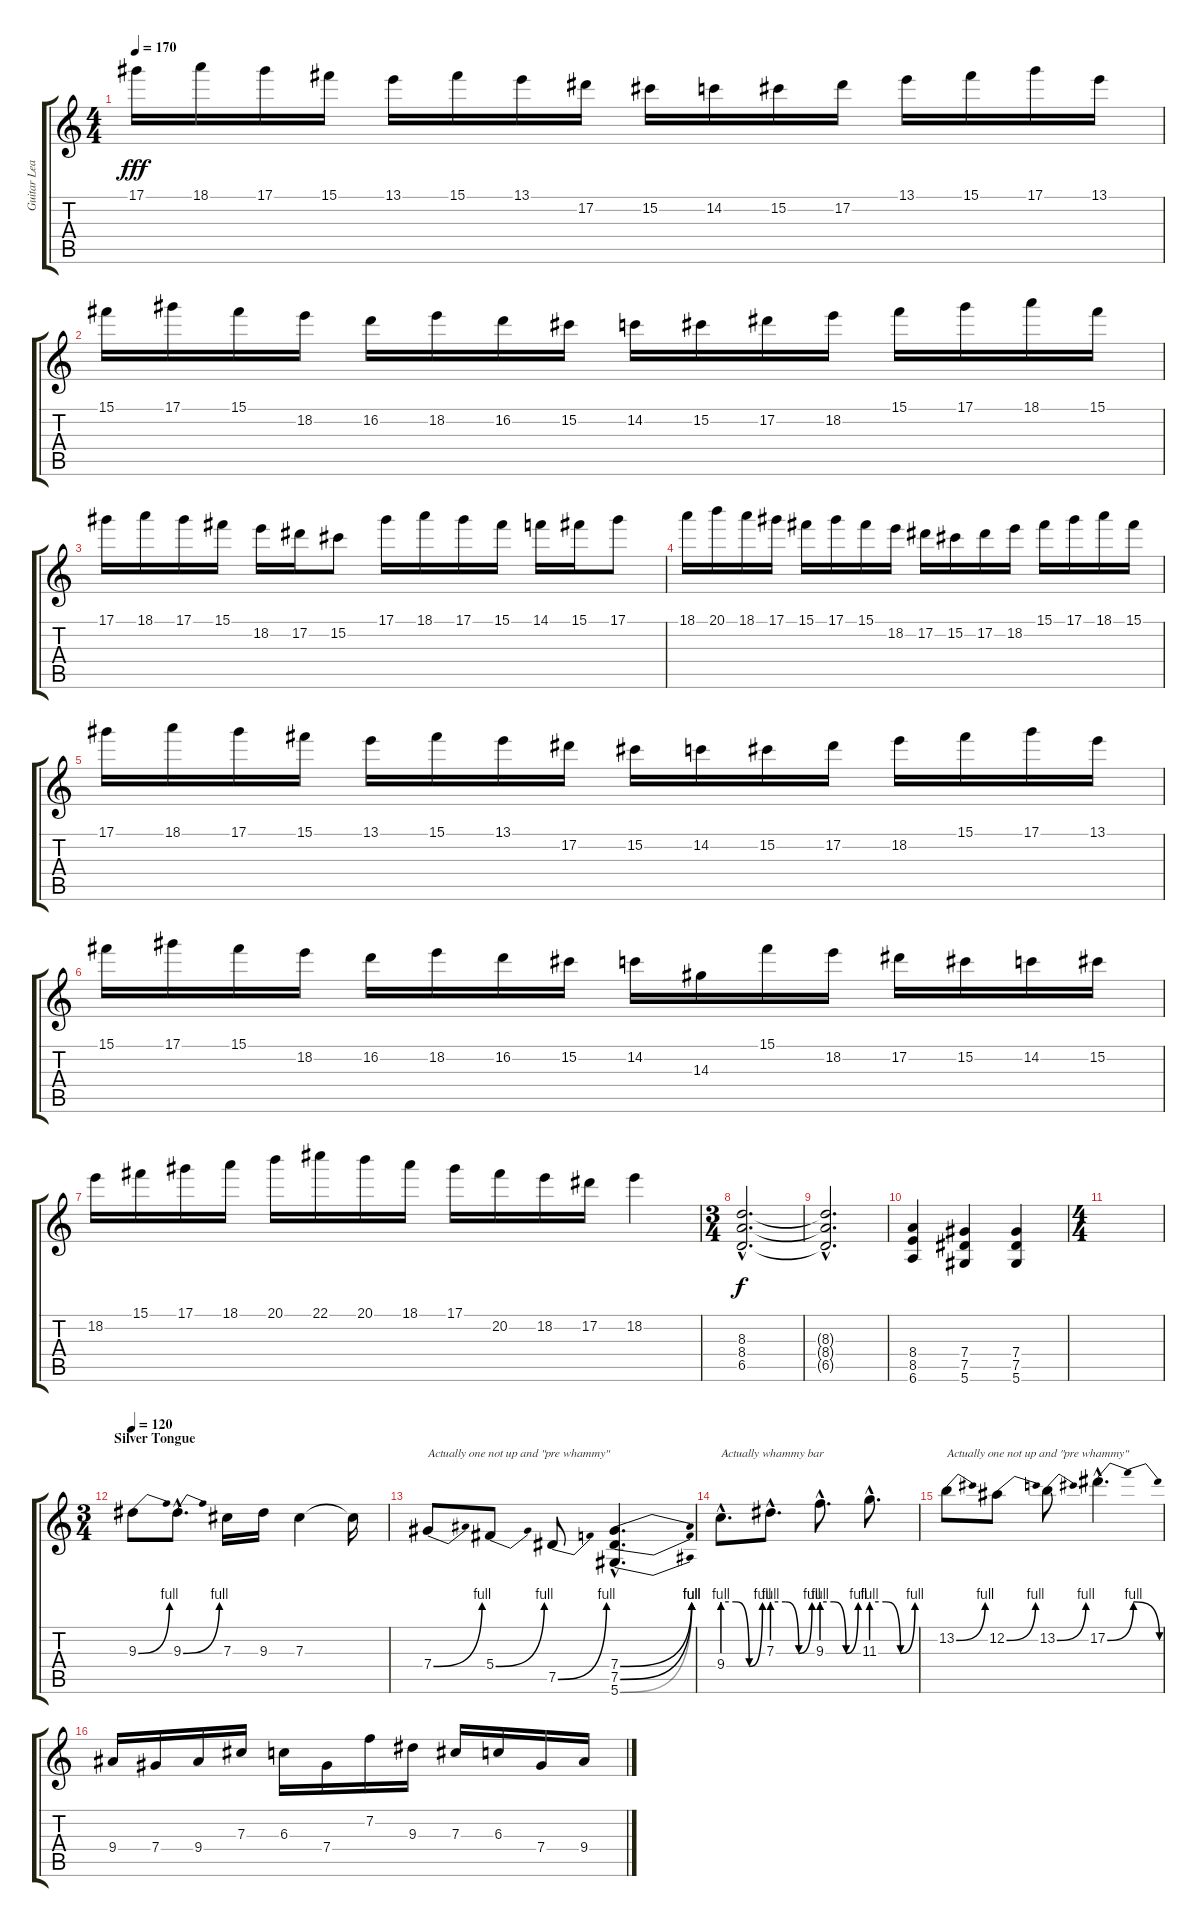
\track ("Guitar Lead" "Guitar Lea") {instrument distortionguitar}
\staff {score tabs}
\tuning (Eb4 Bb3 Gb3 Db3 Ab2 Eb2) {hide}
\ts (4 4)
\tempo 170
\clef g2
\ks c
17.1.16{dy fff} 18.1.16 17.1.16 15.1.16 13.1.16 15.1.16 13.1.16 17.2.16 15.2.16 14.2.16 15.2.16 17.2.16 13.1.16 15.1.16 17.1.16 13.1.16 |
15.1.16 17.1.16 15.1.16 18.2.16 16.2.16 18.2.16 16.2.16 15.2.16 14.2.16 15.2.16 17.2.16 18.2.16 15.1.16 17.1.16 18.1.16 15.1.16 |
17.1.16 18.1.16 17.1.16 15.1.16 18.2.16 17.2.16 15.2.8 17.1.16 18.1.16 17.1.16 15.1.16 14.1.16 15.1.16 17.1.8 |
18.1.16 20.1.16 18.1.16 17.1.16 15.1.16 17.1.16 15.1.16 18.2.16 17.2.16 15.2.16 17.2.16 18.2.16 15.1.16 17.1.16 18.1.16 15.1.16 |
17.1.16 18.1.16 17.1.16 15.1.16 13.1.16 15.1.16 13.1.16 17.2.16 15.2.16 14.2.16 15.2.16 17.2.16 18.2.16 15.1.16 17.1.16 13.1.16 |
15.1.16 17.1.16 15.1.16 18.2.16 16.2.16 18.2.16 16.2.16 15.2.16 14.2.16 14.3.16 15.1.16 18.2.16 17.2.16 15.2.16 14.2.16 15.2.16 |
18.2.16 15.1.16 17.1.16 18.1.16 20.1.16 22.1.16 20.1.16 18.1.16 17.1.16 20.2.16 18.2.16 17.2.16 18.2.4 |
\ts (3 4)
(8.3{hac} 8.4{hac} 6.5{hac}).2{d dy f} |
(8.3{hac t} 8.4{hac t} 6.5{hac t}).2{d} |
(8.4 8.5 6.6).4 (7.4 7.5 5.6).4 (7.4 7.5 5.6).4 |
\ts (4 4)
|
\ts (3 4)
\section ("" "Silver Tongue")
\tempo 120
9.3{be (bend 0 0 60 4)}.8{volume 14} 9.3{be (bend 0 0 60 4) hac}.8{d} 7.3.16 9.3.16 7.3.4 7.3{t}.16 |
7.4{be (bend 0 0 60 4)}.8{txt "Actually one not up and \"pre whammy\""} 5.4{be (bend 0 0 60 4)}.8 7.5{be (bend 0 0 60 4)}.8 (7.4{be (bend 0 0 60 4) hac} 7.5{be (bend 0 0 60 4) hac} 5.6{be (bend 0 0 60 4) hac}).4{d} |
9.4{be (custom 0 4 20 4 40 0 60 4) hac}.8{d txt "Actually whammy bar"} 7.3{be (custom 0 4 20 4 40 0 60 4) hac}.8{d} 9.3{be (custom 0 4 20 4 40 0 60 4) hac}.8{d} 11.3{be (custom 0 4 20 4 40 0 60 4) hac}.8{d} |
13.2{be (bend 0 0 60 4)}.8{txt "Actually one not up and \"pre whammy\""} 12.2{be (bend 0 0 60 4)}.8 13.2{be (bend 0 0 60 4)}.8 17.2{be (bendrelease 0 0 30 4 30 4 60 0) hac}.4{d} |
9.4.16 7.4.16 9.4.16 7.3.16 6.3.16 7.4.16 7.2.16 9.3.16 7.3.16 6.3.16 7.4.16 9.4.16
